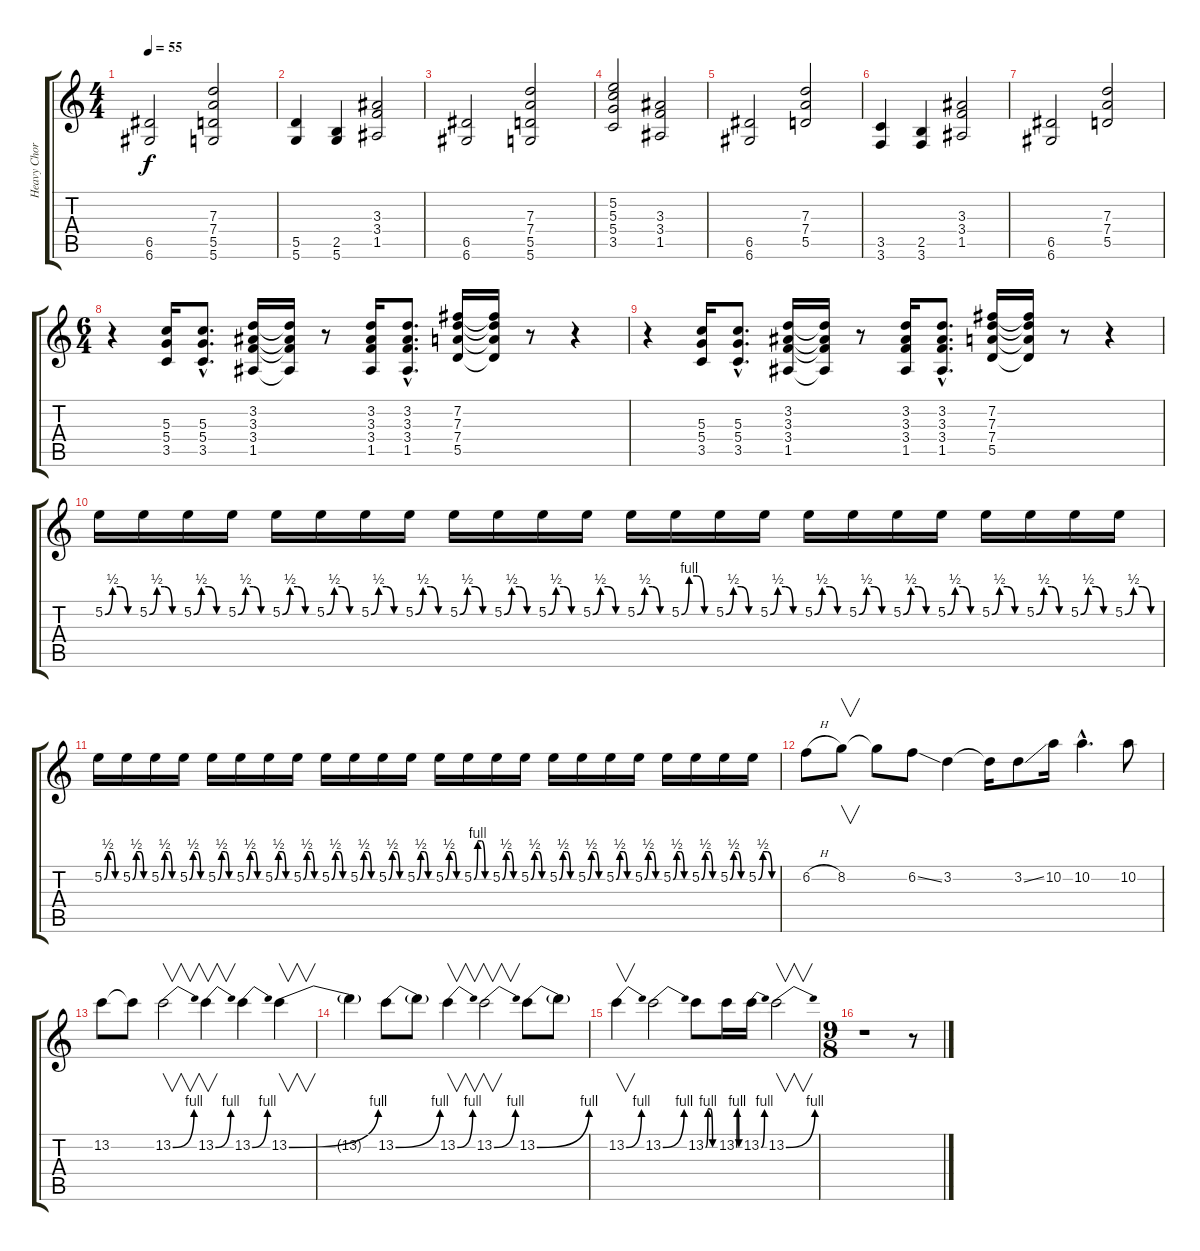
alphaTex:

\track ("Heavy Chords" "Heavy Chor") {instrument overdrivenguitar}
\staff {score tabs}
\tuning (E4 B3 G3 D3 A2 D2) {hide}
\ts (4 4)
\tempo 55
\clef g2
\ks c
(6.5 6.6).2{dy f} (7.3 7.4 5.5 5.6).2 |
(5.5 5.6).4 (2.5 5.6).4 (3.3 3.4 1.5).2 |
(6.5 6.6).2 (7.3 7.4 5.5 5.6).2 |
(5.2 5.3 5.4 3.5).2 (3.3 3.4 1.5).2 |
(6.5 6.6).2 (7.3 7.4 5.5).2 |
(3.5 3.6).4 (2.5 3.6).4 (3.3 3.4 1.5).2 |
(6.5 6.6).2 (7.3 7.4 5.5).2 |
\ts (6 4)
r.4 (5.3 5.4 3.5).16 (5.3{hac} 5.4{hac} 3.5{hac}).8{d} (3.2 3.3 3.4 1.5).16 (3.2{t} 3.3{t} 3.4{t} 1.5{t}).16 r.8 (3.2 3.3 3.4 1.5).16 (3.2{hac} 3.3{hac} 3.4{hac} 1.5{hac}).8{d} (7.2 7.3 7.4 5.5).16 (7.2{t} 7.3{t} 7.4{t} 5.5{t}).16 r.8 r.4 |
r.4 (5.3 5.4 3.5).16 (5.3{hac} 5.4{hac} 3.5{hac}).8{d} (3.2 3.3 3.4 1.5).16 (3.2{t} 3.3{t} 3.4{t} 1.5{t}).16 r.8 (3.2 3.3 3.4 1.5).16 (3.2{hac} 3.3{hac} 3.4{hac} 1.5{hac}).8{d} (7.2 7.3 7.4 5.5).16 (7.2{t} 7.3{t} 7.4{t} 5.5{t}).16 r.8 r.4 |
5.2{be (custom 0 0 15 2 30 2 45 0 60 0)}.16 5.2{be (custom 0 0 15 2 30 2 45 0 60 0)}.16 5.2{be (custom 0 0 15 2 30 2 45 0 60 0)}.16 5.2{be (custom 0 0 15 2 30 2 45 0 60 0)}.16 5.2{be (custom 0 0 15 2 30 2 45 0 60 0)}.16 5.2{be (custom 0 0 15 2 30 2 45 0 60 0)}.16 5.2{be (custom 0 0 15 2 30 2 45 0 60 0)}.16 5.2{be (custom 0 0 15 2 30 2 45 0 60 0)}.16 5.2{be (custom 0 0 15 2 30 2 45 0 60 0)}.16 5.2{be (custom 0 0 15 2 30 2 45 0 60 0)}.16 5.2{be (custom 0 0 15 2 30 2 45 0 60 0)}.16 5.2{be (custom 0 0 15 2 30 2 45 0 60 0)}.16 5.2{be (custom 0 0 15 2 30 2 45 0 60 0)}.16 5.2{be (custom 0 0 15 4 30 4 45 0 60 0)}.16 5.2{be (custom 0 0 15 2 30 2 45 0 60 0)}.16 5.2{be (custom 0 0 15 2 30 2 45 0 60 0)}.16 5.2{be (custom 0 0 15 2 30 2 45 0 60 0)}.16 5.2{be (custom 0 0 15 2 30 2 45 0 60 0)}.16 5.2{be (custom 0 0 15 2 30 2 45 0 60 0)}.16 5.2{be (custom 0 0 15 2 30 2 45 0 60 0)}.16 5.2{be (custom 0 0 15 2 30 2 45 0 60 0)}.16 5.2{be (custom 0 0 15 2 30 2 45 0 60 0)}.16 5.2{be (custom 0 0 15 2 30 2 45 0 60 0)}.16 5.2{be (custom 0 0 15 2 30 2 45 0 60 0)}.16 |
5.2{be (custom 0 0 15 2 30 2 45 0 60 0)}.16 5.2{be (custom 0 0 15 2 30 2 45 0 60 0)}.16 5.2{be (custom 0 0 15 2 30 2 45 0 60 0)}.16 5.2{be (custom 0 0 15 2 30 2 45 0 60 0)}.16 5.2{be (custom 0 0 15 2 30 2 45 0 60 0)}.16 5.2{be (custom 0 0 15 2 30 2 45 0 60 0)}.16 5.2{be (custom 0 0 15 2 30 2 45 0 60 0)}.16 5.2{be (custom 0 0 15 2 30 2 45 0 60 0)}.16 5.2{be (custom 0 0 15 2 30 2 45 0 60 0)}.16 5.2{be (custom 0 0 15 2 30 2 45 0 60 0)}.16 5.2{be (custom 0 0 15 2 30 2 45 0 60 0)}.16 5.2{be (custom 0 0 15 2 30 2 45 0 60 0)}.16 5.2{be (custom 0 0 15 2 30 2 45 0 60 0)}.16 5.2{be (custom 0 0 15 4 30 4 45 0 60 0)}.16 5.2{be (custom 0 0 15 2 30 2 45 0 60 0)}.16 5.2{be (custom 0 0 15 2 30 2 45 0 60 0)}.16 5.2{be (custom 0 0 15 2 30 2 45 0 60 0)}.16 5.2{be (custom 0 0 15 2 30 2 45 0 60 0)}.16 5.2{be (custom 0 0 15 2 30 2 45 0 60 0)}.16 5.2{be (custom 0 0 15 2 30 2 45 0 60 0)}.16 5.2{be (custom 0 0 15 2 30 2 45 0 60 0)}.16 5.2{be (custom 0 0 15 2 30 2 45 0 60 0)}.16 5.2{be (custom 0 0 15 2 30 2 45 0 60 0)}.16 5.2{be (custom 0 0 15 2 30 2 45 0 60 0)}.16 |
6.2{h}.8 8.2.8{v} 8.2{t}.8 6.2{ss}.8 3.2.4 3.2{t}.16 3.2{ss}.8 10.2.16 10.2{hac}.4{d} 10.2.8 |
13.2.8 13.2{t}.8 13.2{be (bend 0 0 60 4)}.2{v} 13.2{be (bend 0 0 60 4)}.4{v} 13.2{be (bend 0 0 60 4)}.4 13.2{be (bend 0 0 60 4)}.4{v} |
13.2{t}.4 13.2{be (bend 0 0 60 4)}.8 13.2{t}.8 13.2{be (bend 0 0 60 4)}.4{v} 13.2{be (bend 0 0 60 4)}.2{v} 13.2{be (bend 0 0 60 4)}.8 13.2{t}.8 |
13.2{be (bend 0 0 60 4)}.4{v} 13.2{be (bend 0 0 60 4)}.2 13.2{be (custom 0 0 15 4 30 4 45 0 60 0)}.8 13.2{be (custom 0 0 15 4 30 4 45 0 60 0)}.16 13.2{be (bend 0 0 60 4)}.16 13.2{be (bend 0 0 60 4)}.2{v} |
\ts (9 8)
r.1 r.8
